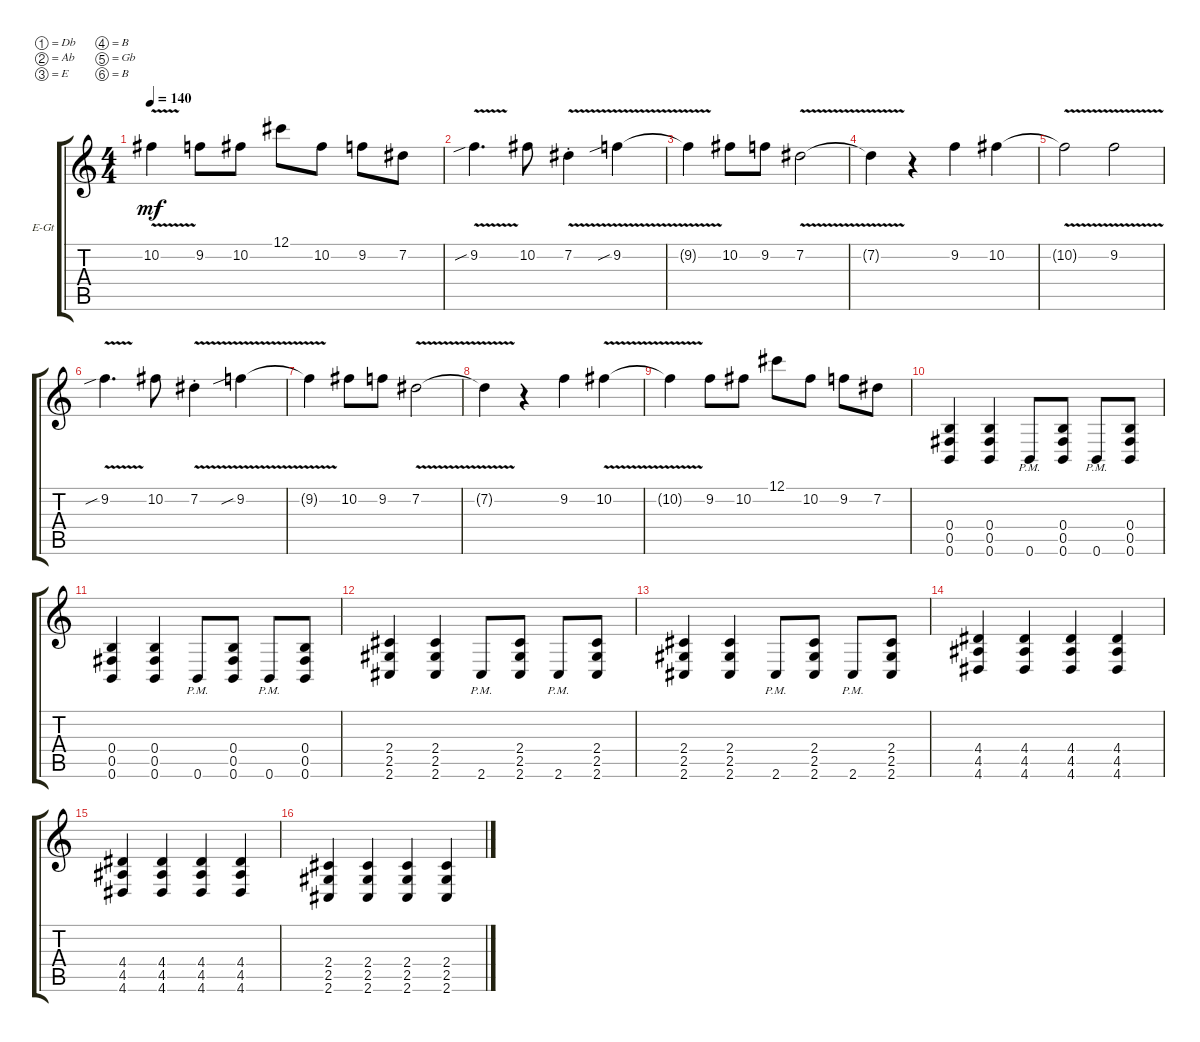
\bracketExtendMode groupsimilarinstruments
\firstSystemTrackNameOrientation horizontal
\otherSystemsTrackNameOrientation horizontal
\track ("Lead" "E-Gt") {instrument distortionguitar}
\staff {score tabs}
\tuning (Db4 Ab3 E3 B2 Gb2 B1)
\ts (4 4)
\tempo 140
\clef g2
\ks c
10.2{v t}.4{dy mf} 9.2.8 10.2.8 12.1.8 10.2.8 9.2.8 7.2.8 |
9.2{v sib}.4{d} 10.2.8 7.2{v st}.4 9.2{v sib}.4 |
9.2{v t}.4 10.2.8 9.2.8 7.2{v}.2 |
7.2{t}.4 r.4 9.2.4 10.2.4 |
10.2{v t}.2 9.2{v}.2 |
9.2{v sib}.4{d} 10.2.8 7.2{v st}.4 9.2{v sib}.4 |
9.2{v t}.4 10.2.8 9.2.8 7.2{v}.2 |
7.2{t}.4 r.4 9.2.4 10.2{v}.4 |
10.2{v t}.4 9.2.8 10.2.8 12.1.8 10.2.8 9.2.8 7.2.8 |
(0.6 0.5 0.4).4 (0.6 0.5 0.4).4 0.6{pm}.8 (0.6 0.5 0.4).8 0.6{pm}.8 (0.6 0.5 0.4).8 |
(0.6 0.5 0.4).4 (0.6 0.5 0.4).4 0.6{pm}.8 (0.6 0.5 0.4).8 0.6{pm}.8 (0.6 0.5 0.4).8 |
(2.6 2.5 2.4).4 (2.6 2.5 2.4).4 2.6{pm}.8 (2.6 2.5 2.4).8 2.6{pm}.8 (2.6 2.5 2.4).8 |
(2.6 2.5 2.4).4 (2.6 2.5 2.4).4 2.6{pm}.8 (2.6 2.5 2.4).8 2.6{pm}.8 (2.6 2.5 2.4).8 |
(4.6 4.5 4.4).4 (4.6 4.5 4.4).4 (4.6 4.5 4.4).4 (4.6 4.5 4.4).4 |
(4.4 4.5 4.6).4 (4.4 4.5 4.6).4 (4.4 4.5 4.6).4 (4.4 4.5 4.6).4 |
(2.6 2.5 2.4).4 (2.6 2.5 2.4).4 (2.6 2.5 2.4).4 (2.6 2.5 2.4).4
